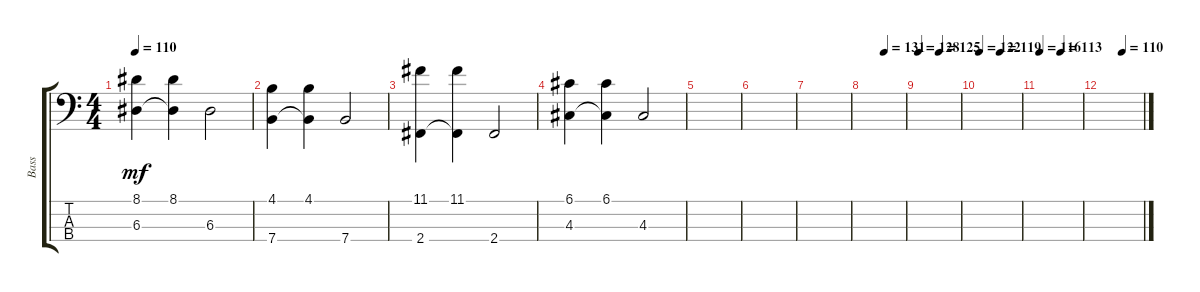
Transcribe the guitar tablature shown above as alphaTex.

\track ("Bass" "Bass") {instrument electricbassfinger}
\staff {score tabs}
\tuning (G2 D2 A1 E1) {hide}
\ts (4 4)
\tempo 110
\clef f4
\ks c
(8.1 6.3).4{dy mf} (8.1 6.3{t}).4 6.3.2 |
(4.1 7.4).4 (4.1 7.4{t}).4 7.4.2 |
(11.1 2.4).4 (11.1 2.4{t}).4 2.4.2 |
(6.1 4.3).4 (6.1 4.3{t}).4 4.3.2 |
|
|
|
\tempo (131 0.5)
|
\tempo 128
\tempo (125 0.5)
|
\tempo 122
\tempo (119 0.5)
|
\tempo 116
\tempo (113 0.5)
|
\tempo (110 0.5)
